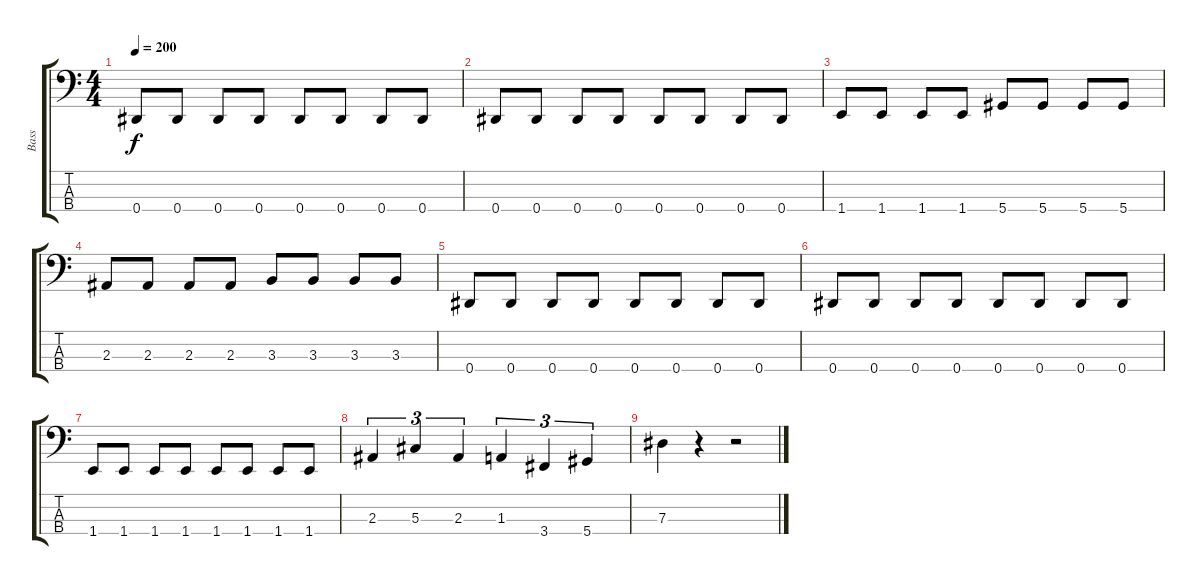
\track ("Bass" "Bass") {instrument electricbassfinger}
\staff {score tabs}
\tuning (Gb2 Db2 Ab1 Eb1) {hide}
\ts (4 4)
\tempo 200
\clef f4
\ks c
0.4.8{dy f} 0.4.8 0.4.8 0.4.8 0.4.8 0.4.8 0.4.8 0.4.8 |
0.4.8 0.4.8 0.4.8 0.4.8 0.4.8 0.4.8 0.4.8 0.4.8 |
1.4.8 1.4.8 1.4.8 1.4.8 5.4.8 5.4.8 5.4.8 5.4.8 |
2.3.8 2.3.8 2.3.8 2.3.8 3.3.8 3.3.8 3.3.8 3.3.8 |
0.4.8 0.4.8 0.4.8 0.4.8 0.4.8 0.4.8 0.4.8 0.4.8 |
0.4.8 0.4.8 0.4.8 0.4.8 0.4.8 0.4.8 0.4.8 0.4.8 |
1.4.8 1.4.8 1.4.8 1.4.8 1.4.8 1.4.8 1.4.8 1.4.8 |
2.3.4{tu (3 2)} 5.3.4{tu (3 2)} 2.3.4{tu (3 2)} 1.3.4{tu (3 2)} 3.4.4{tu (3 2)} 5.4.4{tu (3 2)} |
7.3.4 r.4 r.2
